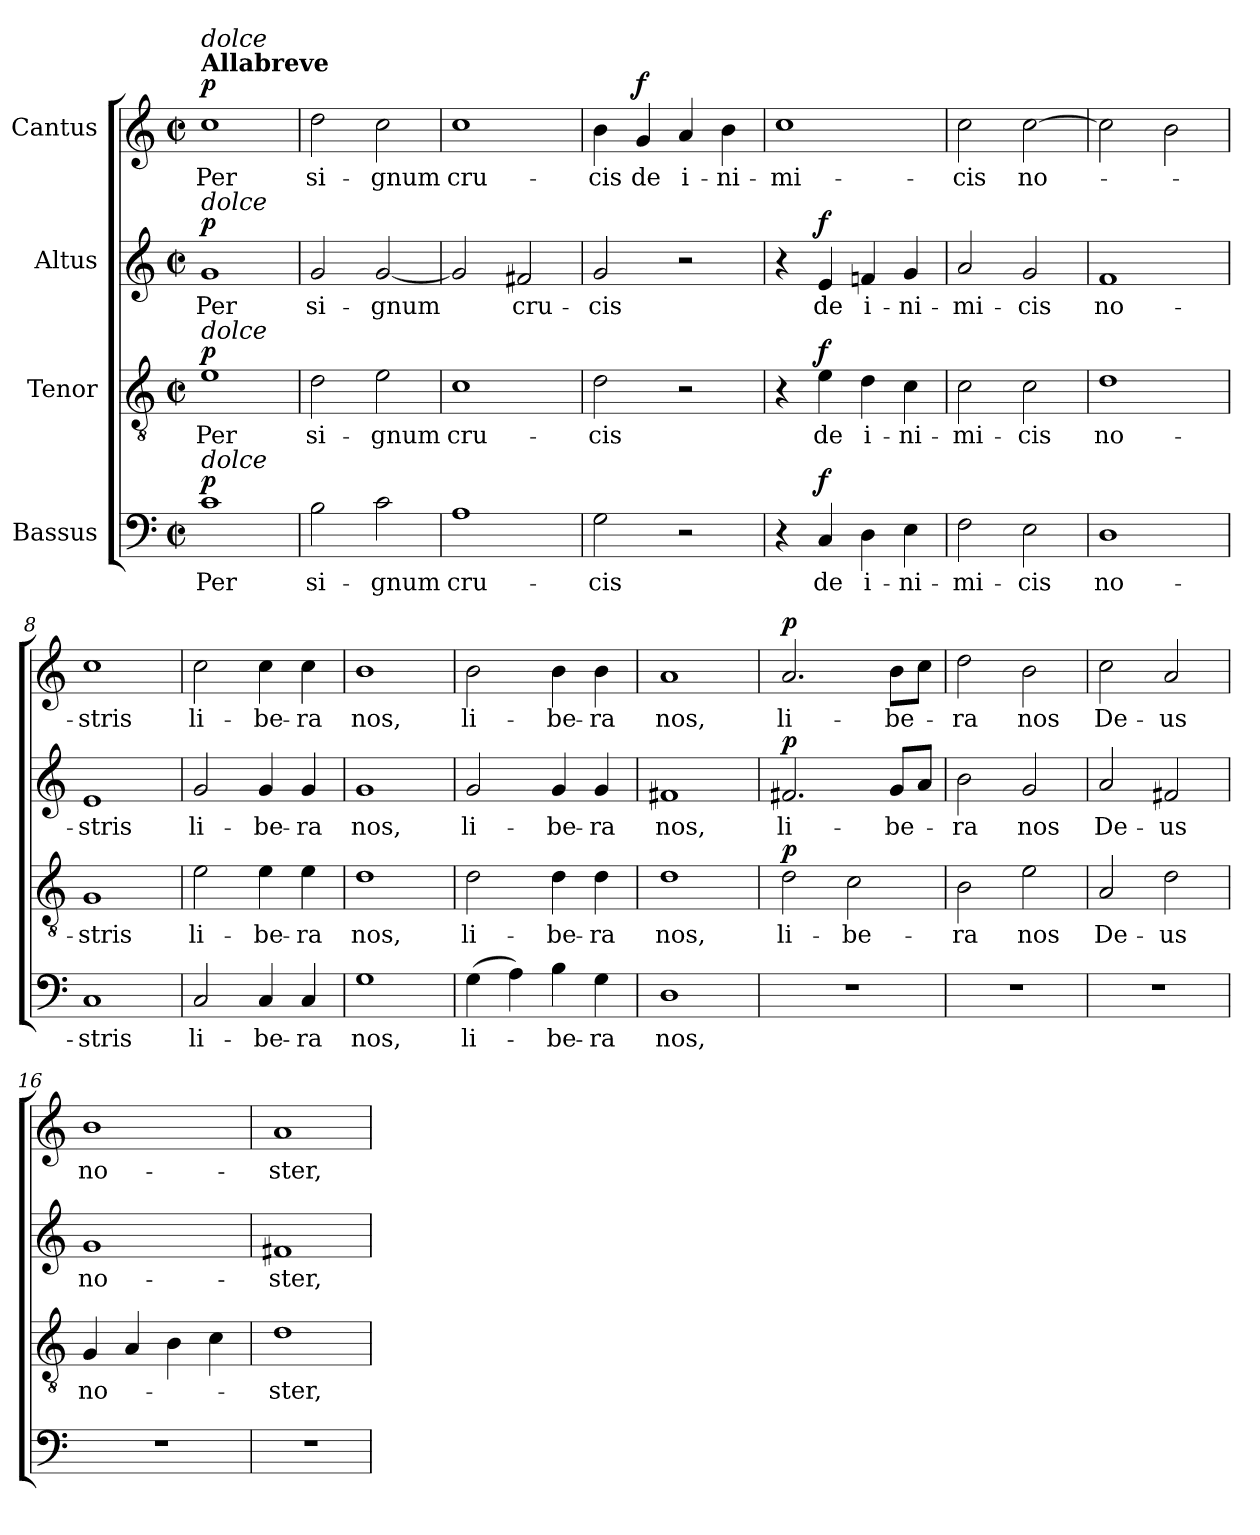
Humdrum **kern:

**kern	**text	**dynam	**kern	**text	**dynam	**kern	**text	**dynam	**kern	**text	**dynam
*part4	*part4	*part4	*part3	*part3	*part3	*part2	*part2	*part2	*part1	*part1	*part1
*staff4	*staff4	*staff4	*staff3	*staff3	*staff3	*staff2	*staff2	*staff2	*staff1	*staff1	*staff1
*I"Bassus	*	*	*I"Tenor	*	*	*I"Altus	*	*	*I"Cantus	*	*
*clefF4	*	*	*clefGv2	*	*	*clefG2	*	*	*clefG2	*	*
*k[]	*	*	*k[]	*	*	*k[]	*	*	*k[]	*	*
*M2/2	*	*	*M2/2	*	*	*M2/2	*	*	*M2/2	*	*
*met(c|)	*	*	*met(c|)	*	*	*met(c|)	*	*	*met(c|)	*	*
=1	=1	=1	=1	=1	=1	=1	=1	=1	=1	=1	=1
!	!	!	!	!	!	!	!	!	!LO:TX:a:B:t=Allabreve	!	!
!	!	!	!	!	!	!	!	!	!LO:TX:a:i:t=dolce	!	!
!	!	!	!	!	!	!LO:TX:a:i:t=dolce	!	!	!	!	!
!	!	!	!LO:TX:a:i:t=dolce	!	!	!	!	!	!	!	!
!LO:TX:a:i:t=dolce	!	!	!	!	!	!	!	!	!	!	!
!	!LO:LY:b	!LO:DY:a	!	!LO:LY:b	!LO:DY:a	!	!LO:LY:b	!LO:DY:a	!	!LO:LY:b	!LO:DY:a
1c	Per	p	1e	Per	p	1g	Per	p	1cc	Per	p
=2	=2	=2	=2	=2	=2	=2	=2	=2	=2	=2	=2
!	!LO:LY:b	!	!	!LO:LY:b	!	!	!LO:LY:b	!	!	!LO:LY:b	!
2B\	si-	.	2d\	si-	.	2g/	si-	.	2dd\	si-	.
!	!LO:LY:b	!	!	!LO:LY:b	!	!	!LO:LY:b	!	!	!LO:LY:b	!
2c\	-gnum	.	2e\	-gnum	.	[2g/	-gnum	.	2cc\	-gnum	.
=3	=3	=3	=3	=3	=3	=3	=3	=3	=3	=3	=3
!	!LO:LY:b	!	!	!LO:LY:b	!	!	!	!	!	!LO:LY:b	!
1A	cru-	.	1c	cru-	.	2g/]	.	.	1cc	cru-	.
!	!	!	!	!	!	!	!LO:LY:b	!	!	!	!
.	.	.	.	.	.	2f#X/	cru-	.	.	.	.
=4	=4	=4	=4	=4	=4	=4	=4	=4	=4	=4	=4
!	!LO:LY:b	!	!	!LO:LY:b	!	!	!LO:LY:b	!	!	!LO:LY:b	!
2G\	-cis	.	2d\	-cis	.	2g/	-cis	.	4b\	-cis	.
!	!	!	!	!	!	!	!	!	!	!LO:LY:b	!LO:DY:a
.	.	.	.	.	.	.	.	.	4g/	de	f
!	!	!	!	!	!	!	!	!	!	!LO:LY:b	!
2r	.	.	2r	.	.	2r	.	.	4a/	i-	.
!	!	!	!	!	!	!	!	!	!	!LO:LY:b	!
.	.	.	.	.	.	.	.	.	4b\	-ni-	.
=5	=5	=5	=5	=5	=5	=5	=5	=5	=5	=5	=5
!	!	!	!	!	!	!	!	!	!	!LO:LY:b	!
4r	.	.	4r	.	.	4r	.	.	1cc	-mi-	.
!	!LO:LY:b	!LO:DY:a	!	!LO:LY:b	!LO:DY:a	!	!LO:LY:b	!LO:DY:a	!	!	!
4C/	de	f	4e\	de	f	4e/	de	f	.	.	.
!	!LO:LY:b	!	!	!LO:LY:b	!	!	!LO:LY:b	!	!	!	!
4D\	i-	.	4d\	i-	.	4fn/	i-	.	.	.	.
!	!LO:LY:b	!	!	!LO:LY:b	!	!	!LO:LY:b	!	!	!	!
4E\	-ni-	.	4c\	-ni-	.	4g/	-ni-	.	.	.	.
=6	=6	=6	=6	=6	=6	=6	=6	=6	=6	=6	=6
!	!LO:LY:b	!	!	!LO:LY:b	!	!	!LO:LY:b	!	!	!LO:LY:b	!
2F\	-mi-	.	2c\	-mi-	.	2a/	-mi-	.	2cc\	-cis	.
!	!LO:LY:b	!	!	!LO:LY:b	!	!	!LO:LY:b	!	!	!LO:LY:b	!
2E\	-cis	.	2c\	-cis	.	2g/	-cis	.	[2cc\	no-	.
=7	=7	=7	=7	=7	=7	=7	=7	=7	=7	=7	=7
!	!LO:LY:b	!	!	!LO:LY:b	!	!	!LO:LY:b	!	!	!	!
1D	no-	.	1d	no-	.	1f	no-	.	2cc\]	.	.
.	.	.	.	.	.	.	.	.	2b\	.	.
=8	=8	=8	=8	=8	=8	=8	=8	=8	=8	=8	=8
!	!LO:LY:b	!	!	!LO:LY:b	!	!	!LO:LY:b	!	!	!LO:LY:b	!
1C	-stris	.	1G	-stris	.	1e	-stris	.	1cc	-stris	.
!!LO:LB:g=z
=9	=9	=9	=9	=9	=9	=9	=9	=9	=9	=9	=9
!	!LO:LY:b	!	!	!LO:LY:b	!	!	!LO:LY:b	!	!	!LO:LY:b	!
2C/	li-	.	2e\	li-	.	2g/	li-	.	2cc\	li-	.
!	!LO:LY:b	!	!	!LO:LY:b	!	!	!LO:LY:b	!	!	!LO:LY:b	!
4C/	-be-	.	4e\	-be-	.	4g/	-be-	.	4cc\	-be-	.
!	!LO:LY:b	!	!	!LO:LY:b	!	!	!LO:LY:b	!	!	!LO:LY:b	!
4C/	-ra	.	4e\	-ra	.	4g/	-ra	.	4cc\	-ra	.
=10	=10	=10	=10	=10	=10	=10	=10	=10	=10	=10	=10
!	!LO:LY:b	!	!	!LO:LY:b	!	!	!LO:LY:b	!	!	!LO:LY:b	!
1G	nos,	.	1d	nos,	.	1g	nos,	.	1b	nos,	.
=11	=11	=11	=11	=11	=11	=11	=11	=11	=11	=11	=11
!	!LO:LY:b	!	!	!LO:LY:b	!	!	!LO:LY:b	!	!	!LO:LY:b	!
(>4G\	li-	.	2d\	li-	.	2g/	li-	.	2b\	li-	.
4A\)	.	.	.	.	.	.	.	.	.	.	.
!	!LO:LY:b	!	!	!LO:LY:b	!	!	!LO:LY:b	!	!	!LO:LY:b	!
4B\	-be-	.	4d\	-be-	.	4g/	-be-	.	4b\	-be-	.
!	!LO:LY:b	!	!	!LO:LY:b	!	!	!LO:LY:b	!	!	!LO:LY:b	!
4G\	-ra	.	4d\	-ra	.	4g/	-ra	.	4b\	-ra	.
=12	=12	=12	=12	=12	=12	=12	=12	=12	=12	=12	=12
!	!LO:LY:b	!	!	!LO:LY:b	!	!	!LO:LY:b	!	!	!LO:LY:b	!
1D	nos,	.	1d	nos,	.	1f#X	nos,	.	1a	nos,	.
=13	=13	=13	=13	=13	=13	=13	=13	=13	=13	=13	=13
!	!	!	!	!LO:LY:b	!LO:DY:a	!	!LO:LY:b	!LO:DY:a	!	!LO:LY:b	!LO:DY:a
1r	.	.	2d\	li-	p	2.f#X/	li-	p	2.a/	li-	p
!	!	!	!	!LO:LY:b	!	!	!	!	!	!	!
.	.	.	2c\	-be-	.	.	.	.	.	.	.
!	!	!	!	!	!	!	!LO:LY:b	!	!	!LO:LY:b	!
.	.	.	.	.	.	8g/L	-be-	.	8b\L	-be-	.
.	.	.	.	.	.	8a/J	.	.	8cc\J	.	.
=14	=14	=14	=14	=14	=14	=14	=14	=14	=14	=14	=14
!	!	!	!	!LO:LY:b	!	!	!LO:LY:b	!	!	!LO:LY:b	!
1r	.	.	2B\	-ra	.	2b\	-ra	.	2dd\	-ra	.
!	!	!	!	!LO:LY:b	!	!	!LO:LY:b	!	!	!LO:LY:b	!
.	.	.	2e\	nos	.	2g/	nos	.	2b\	nos	.
=15	=15	=15	=15	=15	=15	=15	=15	=15	=15	=15	=15
!	!	!	!	!LO:LY:b	!	!	!LO:LY:b	!	!	!LO:LY:b	!
1r	.	.	2A/	De-	.	2a/	De-	.	2cc\	De-	.
!	!	!	!	!LO:LY:b	!	!	!LO:LY:b	!	!	!LO:LY:b	!
.	.	.	2d\	-us	.	2f#X/	-us	.	2a/	-us	.
=16	=16	=16	=16	=16	=16	=16	=16	=16	=16	=16	=16
!	!	!	!	!LO:LY:b	!	!	!LO:LY:b	!	!	!LO:LY:b	!
1r	.	.	4G/	no-	.	1g	no-	.	1b	no-	.
.	.	.	4A/	.	.	.	.	.	.	.	.
.	.	.	4B\	.	.	.	.	.	.	.	.
.	.	.	4c\	.	.	.	.	.	.	.	.
=17	=17	=17	=17	=17	=17	=17	=17	=17	=17	=17	=17
!	!	!	!	!LO:LY:b	!	!	!LO:LY:b	!	!	!LO:LY:b	!
1r	.	.	1d	-ster,	.	1f#X	-ster,	.	1a	-ster,	.
=	=	=	=	=	=	=	=	=	=	=	=
*-	*-	*-	*-	*-	*-	*-	*-	*-	*-	*-	*-
